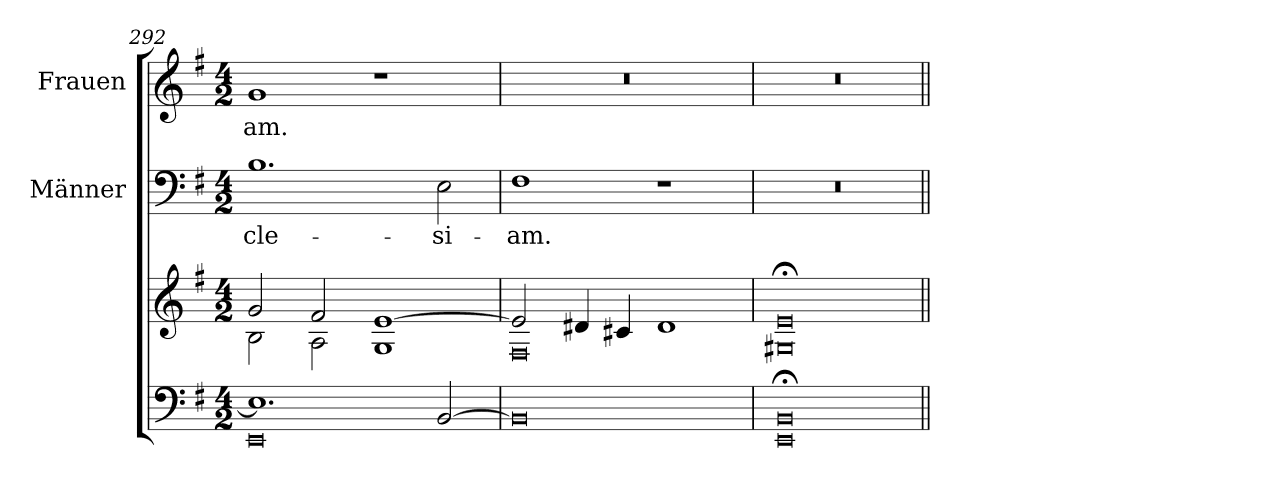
**kern	**kern	**kern	**text	**kern	**text
*part3	*part3	*part2	*part2	*part1	*part1
*staff4	*staff3	*staff2	*staff2	*staff1	*staff1
*	*	*I"Männer	*	*I"Frauen	*
!!LO:LB:g=z
*clefF4	*clefG2	*clefF4	*	*clefG2	*
*k[f#]	*k[f#]	*k[f#]	*	*k[f#]	*
*G:	*G:	*G:	*	*G:	*
*M4/2	*M4/2	*M4/2	*	*M4/2	*
=292	=292	=292	=292	=292	=292
*^	*^	*	*	*	*
!	!	!	!	!	!LO:LY:b	!	!LO:LY:b
1.E]	0EE	2g/	2B\	1.B	-cle-	1g	-am.
.	.	2f#/	2A\	.	.	.	.
.	.	[>1e	1G	.	.	1r	.
!	!	!	!	!	!LO:LY:b	!	!
[>2BB/	.	.	.	2E\	-si-	.	.
*v	*v	*	*	*	*	*	*
=293	=293	=293	=293	=293	=293	=293
!	!	!	!	!LO:LY:b	!	!
0BB]	2e/]	0F#	1F#	-am.	0r	.
.	4d#X/	.	.	.	.	.
.	4c#X/	.	.	.	.	.
.	1d#	.	1r	.	.	.
=294	=294	=294	=294	=294	=294	=294
*^	*	*	*	*	*	*
0BB;	0EE	0e;<	0G#X	0r	.	0r	.
*v	*v	*	*	*	*	*	*
*	*v	*v	*	*	*	*
=||	=||	=||	=||	=||	=||
*-	*-	*-	*-	*-	*-
